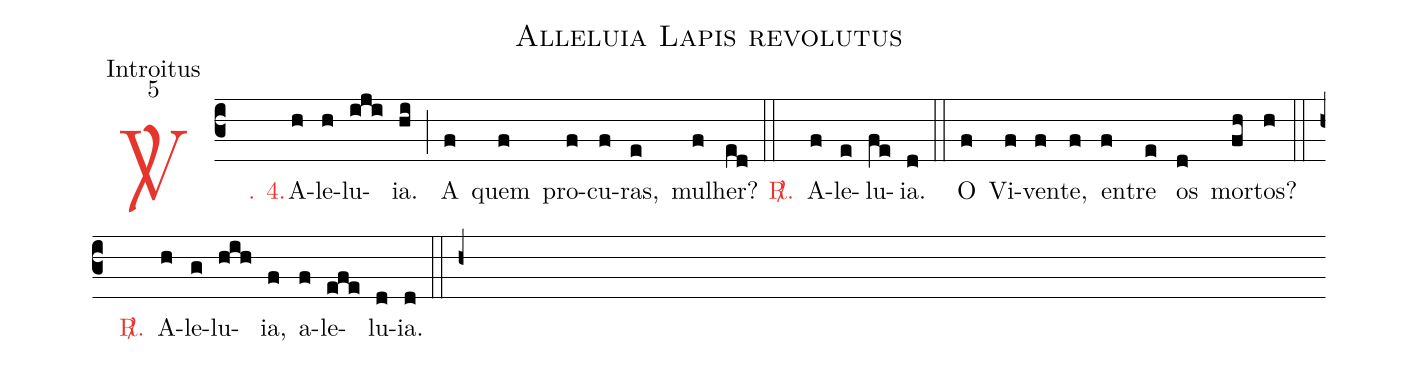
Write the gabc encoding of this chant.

name: Alleluia Lapis revolutus;
office-part: Introitus;
mode: 5;
%%
(c3)

<c><sp>V/</sp>. 4.</c>() A(h)le(h)lu(iji)ia.(hi) (;) A(f) quem(f) pro(f)cu(f)ras,(e) mu(f)lher?(ed)

(::)

<nlba><c><sp>R/</sp>.</c>() A</nlba>(f)le(e)lu(fe)ia.(d)

(::)

O(f) Vi(f)ven(f)te,(f) en(f)tre(e) os(d) mor(fh)tos?(h)

(::)

<nlba><c><sp>R/</sp>.</c>() A</nlba>(h)le(g)lu(hih)ia,(f) a(f)le(efe)lu(d)ia.(d)

(::)

(h+)
